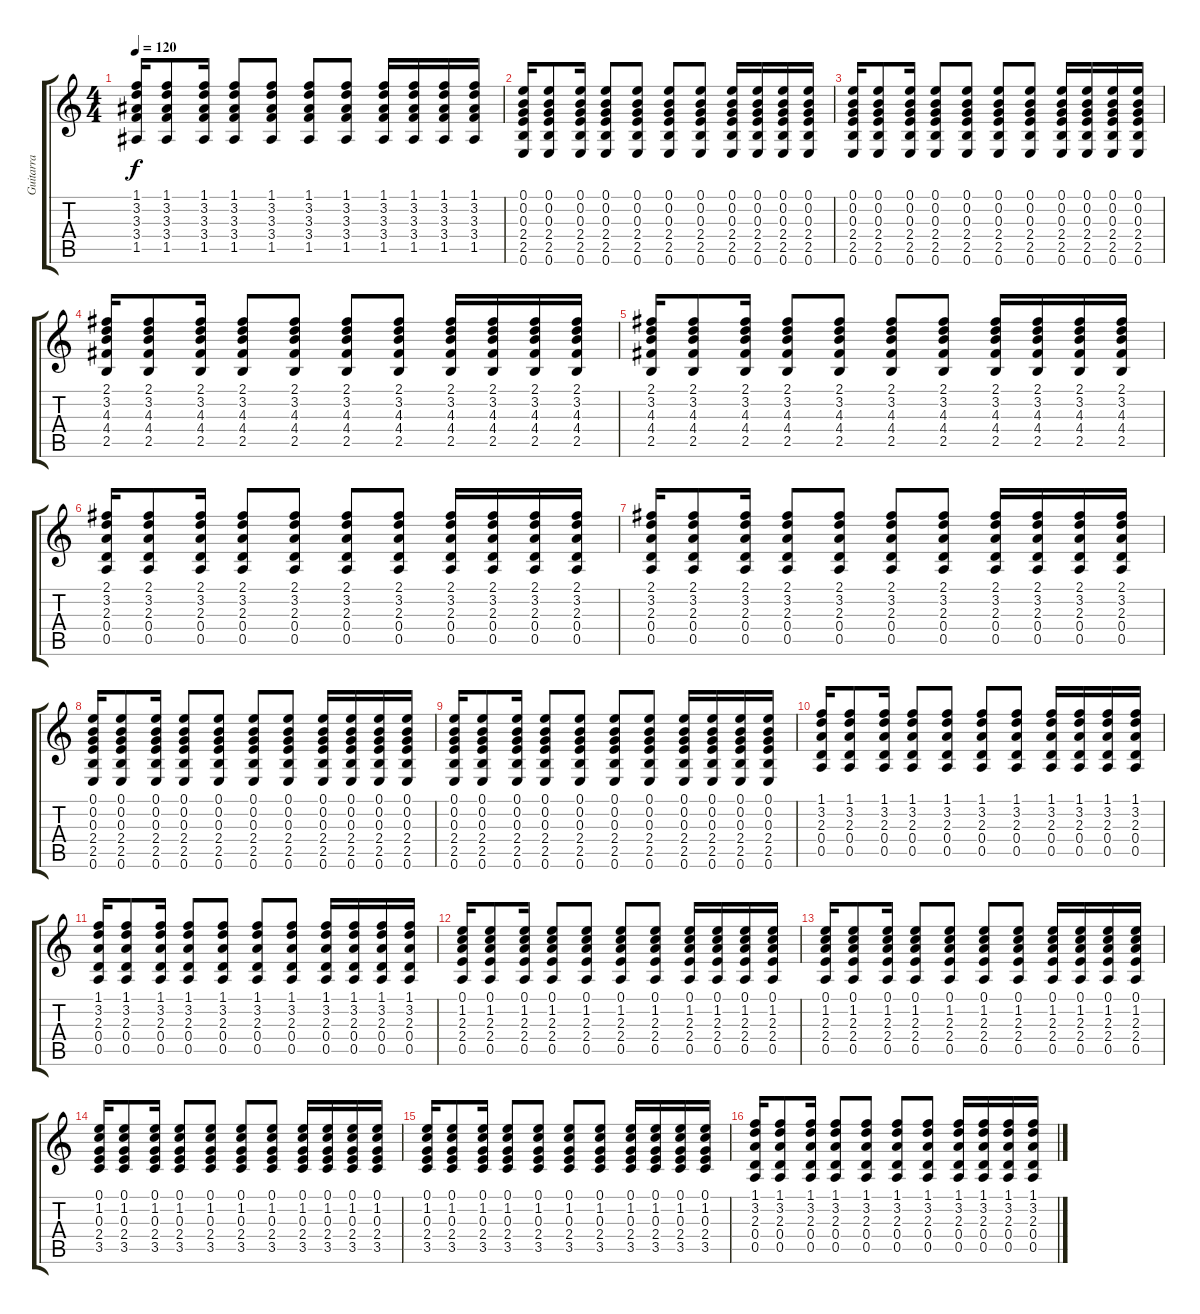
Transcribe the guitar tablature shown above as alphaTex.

\track ("Guitarra" "Guitarra") {instrument acousticguitarsteel}
\staff {score tabs}
\tuning (E4 B3 G3 D3 A2 E2) {hide}
\ts (4 4)
\tempo 120
\clef g2
\ks c
(1.1 3.2 3.3 3.4 1.5).16{dy f} (1.1 3.2 3.3 3.4 1.5).8 (1.1 3.2 3.3 3.4 1.5).16 (1.1 3.2 3.3 3.4 1.5).8 (1.1 3.2 3.3 3.4 1.5).8 (1.1 3.2 3.3 3.4 1.5).8 (1.1 3.2 3.3 3.4 1.5).8 (1.1 3.2 3.3 3.4 1.5).16 (1.1 3.2 3.3 3.4 1.5).16 (1.1 3.2 3.3 3.4 1.5).16 (1.1 3.2 3.3 3.4 1.5).16 |
(0.1 0.2 0.3 2.4 2.5 0.6).16 (0.1 0.2 0.3 2.4 2.5 0.6).8 (0.1 0.2 0.3 2.4 2.5 0.6).16 (0.1 0.2 0.3 2.4 2.5 0.6).8 (0.1 0.2 0.3 2.4 2.5 0.6).8 (0.1 0.2 0.3 2.4 2.5 0.6).8 (0.1 0.2 0.3 2.4 2.5 0.6).8 (0.1 0.2 0.3 2.4 2.5 0.6).16 (0.1 0.2 0.3 2.4 2.5 0.6).16 (0.1 0.2 0.3 2.4 2.5 0.6).16 (0.1 0.2 0.3 2.4 2.5 0.6).16 |
(0.1 0.2 0.3 2.4 2.5 0.6).16 (0.1 0.2 0.3 2.4 2.5 0.6).8 (0.1 0.2 0.3 2.4 2.5 0.6).16 (0.1 0.2 0.3 2.4 2.5 0.6).8 (0.1 0.2 0.3 2.4 2.5 0.6).8 (0.1 0.2 0.3 2.4 2.5 0.6).8 (0.1 0.2 0.3 2.4 2.5 0.6).8 (0.1 0.2 0.3 2.4 2.5 0.6).16 (0.1 0.2 0.3 2.4 2.5 0.6).16 (0.1 0.2 0.3 2.4 2.5 0.6).16 (0.1 0.2 0.3 2.4 2.5 0.6).16 |
(2.1 3.2 4.3 4.4 2.5).16 (2.1 3.2 4.3 4.4 2.5).8 (2.1 3.2 4.3 4.4 2.5).16 (2.1 3.2 4.3 4.4 2.5).8 (2.1 3.2 4.3 4.4 2.5).8 (2.1 3.2 4.3 4.4 2.5).8 (2.1 3.2 4.3 4.4 2.5).8 (2.1 3.2 4.3 4.4 2.5).16 (2.1 3.2 4.3 4.4 2.5).16 (2.1 3.2 4.3 4.4 2.5).16 (2.1 3.2 4.3 4.4 2.5).16 |
(2.1 3.2 4.3 4.4 2.5).16 (2.1 3.2 4.3 4.4 2.5).8 (2.1 3.2 4.3 4.4 2.5).16 (2.1 3.2 4.3 4.4 2.5).8 (2.1 3.2 4.3 4.4 2.5).8 (2.1 3.2 4.3 4.4 2.5).8 (2.1 3.2 4.3 4.4 2.5).8 (2.1 3.2 4.3 4.4 2.5).16 (2.1 3.2 4.3 4.4 2.5).16 (2.1 3.2 4.3 4.4 2.5).16 (2.1 3.2 4.3 4.4 2.5).16 |
(2.1 3.2 2.3 0.4 0.5).16 (2.1 3.2 2.3 0.4 0.5).8 (2.1 3.2 2.3 0.4 0.5).16 (2.1 3.2 2.3 0.4 0.5).8 (2.1 3.2 2.3 0.4 0.5).8 (2.1 3.2 2.3 0.4 0.5).8 (2.1 3.2 2.3 0.4 0.5).8 (2.1 3.2 2.3 0.4 0.5).16 (2.1 3.2 2.3 0.4 0.5).16 (2.1 3.2 2.3 0.4 0.5).16 (2.1 3.2 2.3 0.4 0.5).16 |
(2.1 3.2 2.3 0.4 0.5).16 (2.1 3.2 2.3 0.4 0.5).8 (2.1 3.2 2.3 0.4 0.5).16 (2.1 3.2 2.3 0.4 0.5).8 (2.1 3.2 2.3 0.4 0.5).8 (2.1 3.2 2.3 0.4 0.5).8 (2.1 3.2 2.3 0.4 0.5).8 (2.1 3.2 2.3 0.4 0.5).16 (2.1 3.2 2.3 0.4 0.5).16 (2.1 3.2 2.3 0.4 0.5).16 (2.1 3.2 2.3 0.4 0.5).16 |
(0.1 0.2 0.3 2.4 2.5 0.6).16 (0.1 0.2 0.3 2.4 2.5 0.6).8 (0.1 0.2 0.3 2.4 2.5 0.6).16 (0.1 0.2 0.3 2.4 2.5 0.6).8 (0.1 0.2 0.3 2.4 2.5 0.6).8 (0.1 0.2 0.3 2.4 2.5 0.6).8 (0.1 0.2 0.3 2.4 2.5 0.6).8 (0.1 0.2 0.3 2.4 2.5 0.6).16 (0.1 0.2 0.3 2.4 2.5 0.6).16 (0.1 0.2 0.3 2.4 2.5 0.6).16 (0.1 0.2 0.3 2.4 2.5 0.6).16 |
(0.1 0.2 0.3 2.4 2.5 0.6).16 (0.1 0.2 0.3 2.4 2.5 0.6).8 (0.1 0.2 0.3 2.4 2.5 0.6).16 (0.1 0.2 0.3 2.4 2.5 0.6).8 (0.1 0.2 0.3 2.4 2.5 0.6).8 (0.1 0.2 0.3 2.4 2.5 0.6).8 (0.1 0.2 0.3 2.4 2.5 0.6).8 (0.1 0.2 0.3 2.4 2.5 0.6).16 (0.1 0.2 0.3 2.4 2.5 0.6).16 (0.1 0.2 0.3 2.4 2.5 0.6).16 (0.1 0.2 0.3 2.4 2.5 0.6).16 |
(1.1 3.2 2.3 0.4 0.5).16 (1.1 3.2 2.3 0.4 0.5).8 (1.1 3.2 2.3 0.4 0.5).16 (1.1 3.2 2.3 0.4 0.5).8 (1.1 3.2 2.3 0.4 0.5).8 (1.1 3.2 2.3 0.4 0.5).8 (1.1 3.2 2.3 0.4 0.5).8 (1.1 3.2 2.3 0.4 0.5).16 (1.1 3.2 2.3 0.4 0.5).16 (1.1 3.2 2.3 0.4 0.5).16 (1.1 3.2 2.3 0.4 0.5).16 |
(1.1 3.2 2.3 0.4 0.5).16 (1.1 3.2 2.3 0.4 0.5).8 (1.1 3.2 2.3 0.4 0.5).16 (1.1 3.2 2.3 0.4 0.5).8 (1.1 3.2 2.3 0.4 0.5).8 (1.1 3.2 2.3 0.4 0.5).8 (1.1 3.2 2.3 0.4 0.5).8 (1.1 3.2 2.3 0.4 0.5).16 (1.1 3.2 2.3 0.4 0.5).16 (1.1 3.2 2.3 0.4 0.5).16 (1.1 3.2 2.3 0.4 0.5).16 |
(0.1 1.2 2.3 2.4 0.5).16 (0.1 1.2 2.3 2.4 0.5).8 (0.1 1.2 2.3 2.4 0.5).16 (0.1 1.2 2.3 2.4 0.5).8 (0.1 1.2 2.3 2.4 0.5).8 (0.1 1.2 2.3 2.4 0.5).8 (0.1 1.2 2.3 2.4 0.5).8 (0.1 1.2 2.3 2.4 0.5).16 (0.1 1.2 2.3 2.4 0.5).16 (0.1 1.2 2.3 2.4 0.5).16 (0.1 1.2 2.3 2.4 0.5).16 |
(0.1 1.2 2.3 2.4 0.5).16 (0.1 1.2 2.3 2.4 0.5).8 (0.1 1.2 2.3 2.4 0.5).16 (0.1 1.2 2.3 2.4 0.5).8 (0.1 1.2 2.3 2.4 0.5).8 (0.1 1.2 2.3 2.4 0.5).8 (0.1 1.2 2.3 2.4 0.5).8 (0.1 1.2 2.3 2.4 0.5).16 (0.1 1.2 2.3 2.4 0.5).16 (0.1 1.2 2.3 2.4 0.5).16 (0.1 1.2 2.3 2.4 0.5).16 |
(0.1 1.2 0.3 2.4 3.5).16 (0.1 1.2 0.3 2.4 3.5).8 (0.1 1.2 0.3 2.4 3.5).16 (0.1 1.2 0.3 2.4 3.5).8 (0.1 1.2 0.3 2.4 3.5).8 (0.1 1.2 0.3 2.4 3.5).8 (0.1 1.2 0.3 2.4 3.5).8 (0.1 1.2 0.3 2.4 3.5).16 (0.1 1.2 0.3 2.4 3.5).16 (0.1 1.2 0.3 2.4 3.5).16 (0.1 1.2 0.3 2.4 3.5).16 |
(0.1 1.2 0.3 2.4 3.5).16 (0.1 1.2 0.3 2.4 3.5).8 (0.1 1.2 0.3 2.4 3.5).16 (0.1 1.2 0.3 2.4 3.5).8 (0.1 1.2 0.3 2.4 3.5).8 (0.1 1.2 0.3 2.4 3.5).8 (0.1 1.2 0.3 2.4 3.5).8 (0.1 1.2 0.3 2.4 3.5).16 (0.1 1.2 0.3 2.4 3.5).16 (0.1 1.2 0.3 2.4 3.5).16 (0.1 1.2 0.3 2.4 3.5).16 |
(1.1 3.2 2.3 0.4 0.5).16 (1.1 3.2 2.3 0.4 0.5).8 (1.1 3.2 2.3 0.4 0.5).16 (1.1 3.2 2.3 0.4 0.5).8 (1.1 3.2 2.3 0.4 0.5).8 (1.1 3.2 2.3 0.4 0.5).8 (1.1 3.2 2.3 0.4 0.5).8 (1.1 3.2 2.3 0.4 0.5).16 (1.1 3.2 2.3 0.4 0.5).16 (1.1 3.2 2.3 0.4 0.5).16 (1.1 3.2 2.3 0.4 0.5).16
